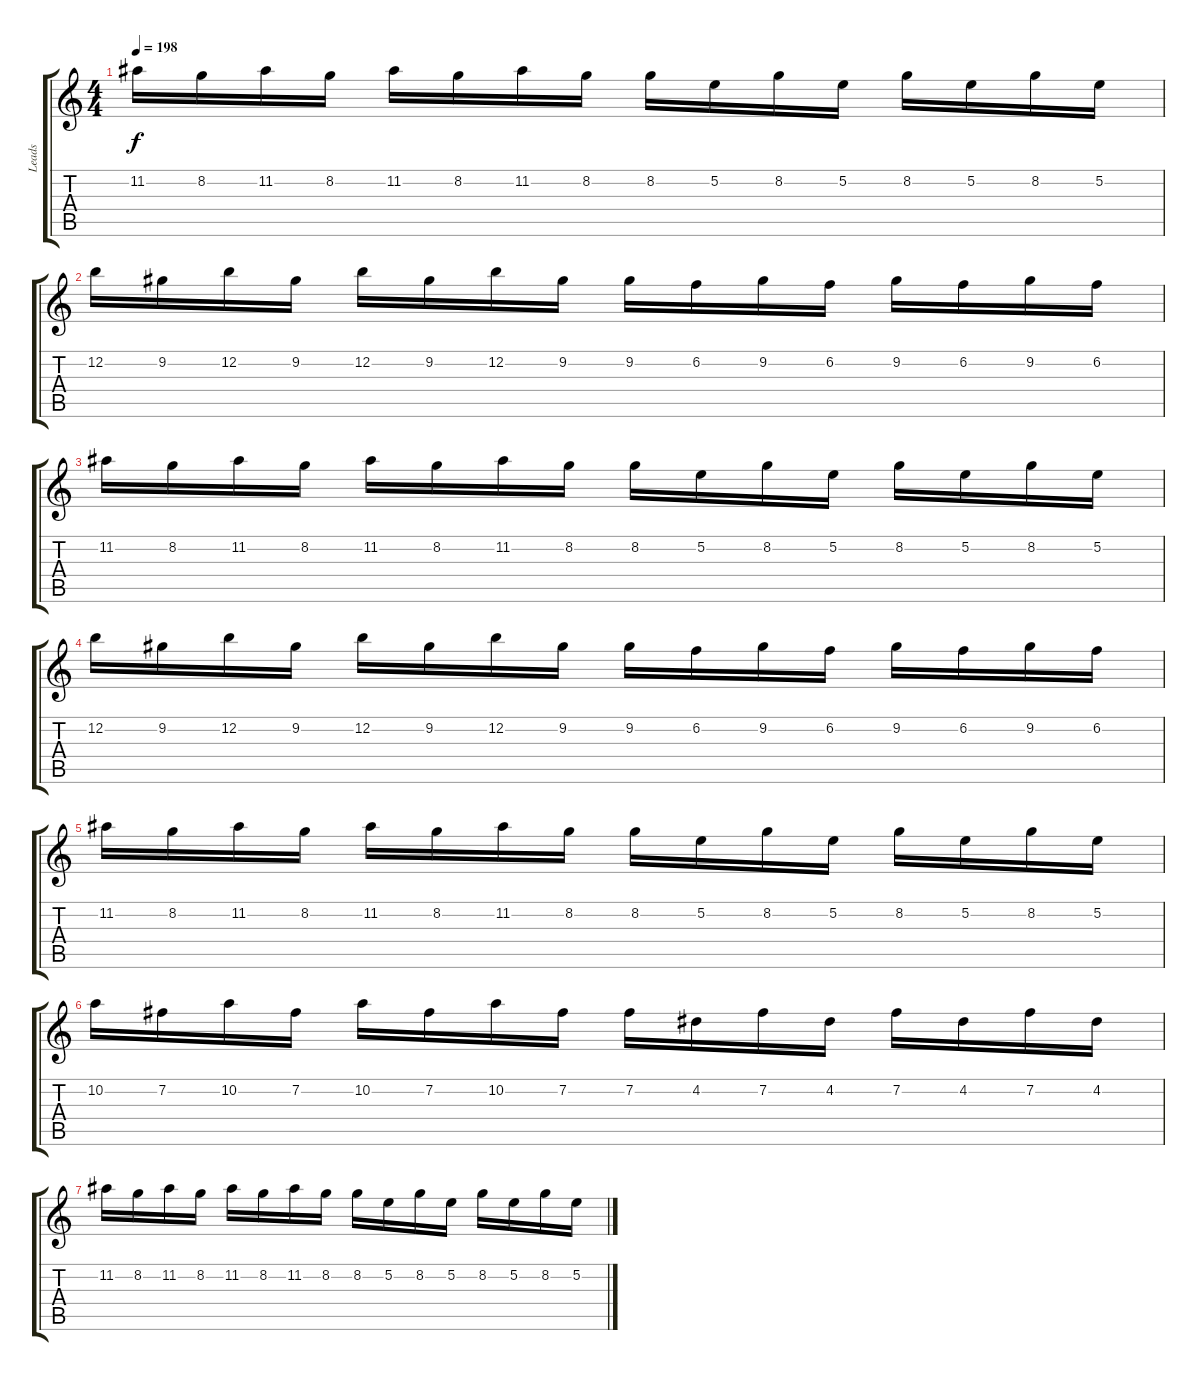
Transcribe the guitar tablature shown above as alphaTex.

\track ("Leads" "Leads") {instrument distortionguitar}
\staff {score tabs}
\tuning (E4 B3 G3 D3 A2 D2) {hide}
\ts (4 4)
\tempo 198
\clef g2
\ks c
11.2.16{dy f} 8.2.16 11.2.16 8.2.16 11.2.16 8.2.16 11.2.16 8.2.16 8.2.16 5.2.16 8.2.16 5.2.16 8.2.16 5.2.16 8.2.16 5.2.16 |
12.2.16 9.2.16 12.2.16 9.2.16 12.2.16 9.2.16 12.2.16 9.2.16 9.2.16 6.2.16 9.2.16 6.2.16 9.2.16 6.2.16 9.2.16 6.2.16 |
11.2.16 8.2.16 11.2.16 8.2.16 11.2.16 8.2.16 11.2.16 8.2.16 8.2.16 5.2.16 8.2.16 5.2.16 8.2.16 5.2.16 8.2.16 5.2.16 |
12.2.16 9.2.16 12.2.16 9.2.16 12.2.16 9.2.16 12.2.16 9.2.16 9.2.16 6.2.16 9.2.16 6.2.16 9.2.16 6.2.16 9.2.16 6.2.16 |
11.2.16 8.2.16 11.2.16 8.2.16 11.2.16 8.2.16 11.2.16 8.2.16 8.2.16 5.2.16 8.2.16 5.2.16 8.2.16 5.2.16 8.2.16 5.2.16 |
10.2.16 7.2.16 10.2.16 7.2.16 10.2.16 7.2.16 10.2.16 7.2.16 7.2.16 4.2.16 7.2.16 4.2.16 7.2.16 4.2.16 7.2.16 4.2.16 |
11.2.16 8.2.16 11.2.16 8.2.16 11.2.16 8.2.16 11.2.16 8.2.16 8.2.16 5.2.16 8.2.16 5.2.16 8.2.16 5.2.16 8.2.16 5.2.16
